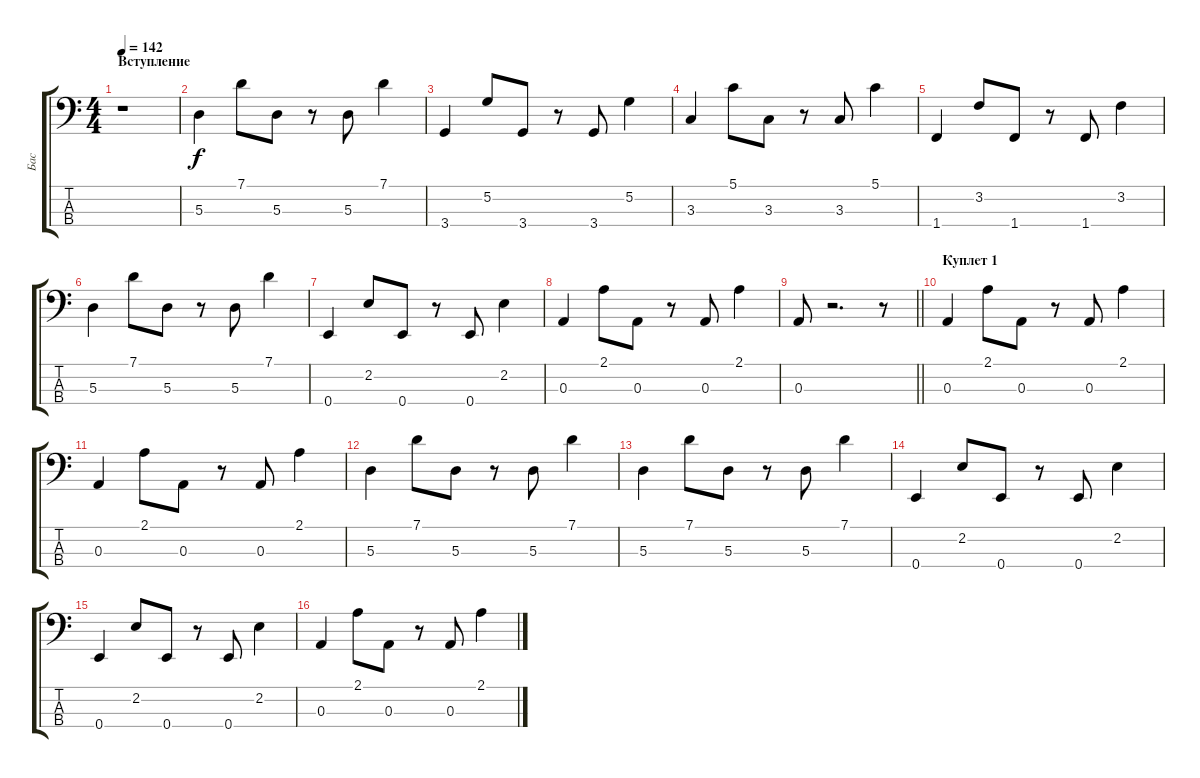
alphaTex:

\track ("Бас" "Бас") {instrument electricbassfinger}
\staff {score tabs}
\tuning (G2 D2 A1 E1) {hide}
\ts (4 4)
\section ("" "Вступление")
\tempo 142
\clef f4
\ks c
r.1{dy f instrument electricbassfinger} |
5.3.4 7.1.8 5.3.8 r.8 5.3.8 7.1.4 |
3.4.4 5.2.8 3.4.8 r.8 3.4.8 5.2.4 |
3.3.4 5.1.8 3.3.8 r.8 3.3.8 5.1.4 |
1.4.4 3.2.8 1.4.8 r.8 1.4.8 3.2.4 |
5.3.4 7.1.8 5.3.8 r.8 5.3.8 7.1.4 |
0.4.4 2.2.8 0.4.8 r.8 0.4.8 2.2.4 |
0.3.4 2.1.8 0.3.8 r.8 0.3.8 2.1.4 |
\barLineRight lightlight
0.3.8 r.2{d} r.8 |
\section ("" "Куплет 1")
0.3.4 2.1.8 0.3.8 r.8 0.3.8 2.1.4 |
0.3.4 2.1.8 0.3.8 r.8 0.3.8 2.1.4 |
5.3.4 7.1.8 5.3.8 r.8 5.3.8 7.1.4 |
5.3.4 7.1.8 5.3.8 r.8 5.3.8 7.1.4 |
0.4.4 2.2.8 0.4.8 r.8 0.4.8 2.2.4 |
0.4.4 2.2.8 0.4.8 r.8 0.4.8 2.2.4 |
0.3.4 2.1.8 0.3.8 r.8 0.3.8 2.1.4
